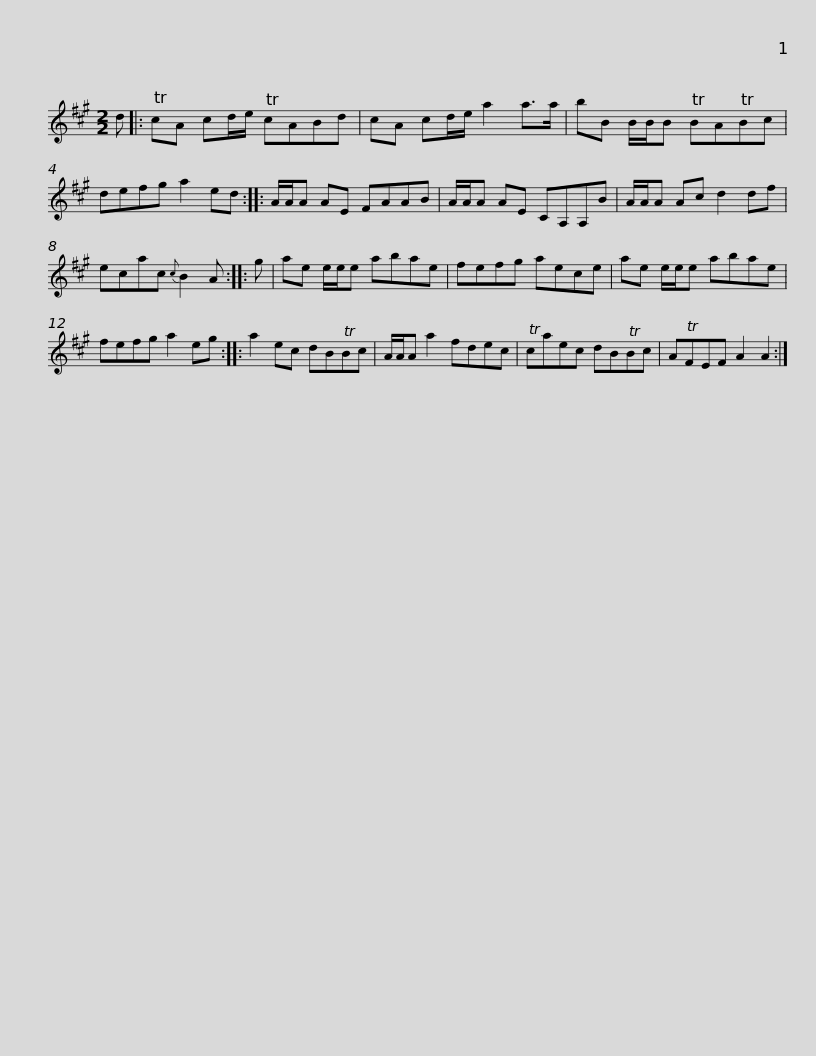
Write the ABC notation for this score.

X:1
L:1/8
M:2/2
I:linebreak $
K:A
V:1 treble
V:1
 d |: TcA cd/e/ TcABd | cA cd/e/ a2 a>a | bB B/B/B TBATBc | defg a2 ed ::$ %5
 A/A/A AE FAAB | A/A/A AE CA,A,B | A/A/A Ac d2 df | ecac{c} B2 A :: g |$ %10
 ae e/e/e abae | fefg aece | ae e/e/e abae | fefg a2 eg :: a2 ec dBTBc |$ %15
 A/A/A a2 fdec | Tcaec dBTBc | ATFEF A2 A2 :| %18
